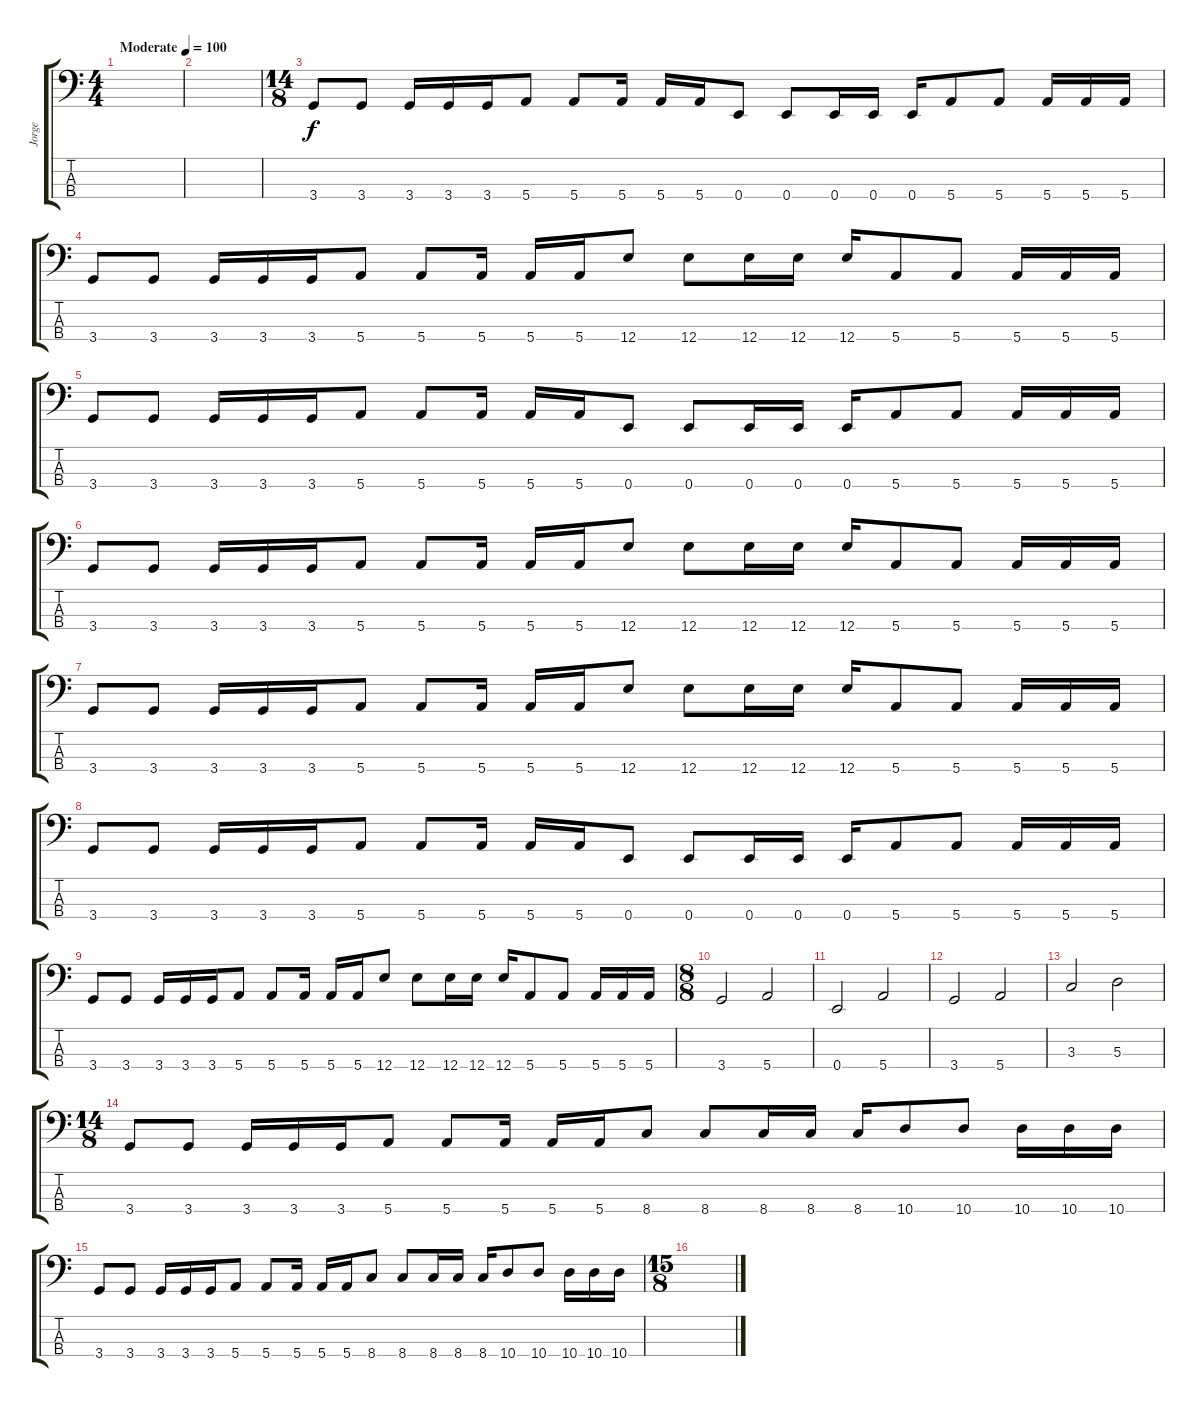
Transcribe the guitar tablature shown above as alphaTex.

\track ("Jorge" "Jorge") {instrument electricbassfinger}
\staff {score tabs}
\tuning (G2 D2 A1 E1) {hide}
\ts (4 4)
\tempo (100 "Moderate")
\clef f4
\ks c
|
|
\ts (14 8)
3.4.8 3.4.8 3.4.16 3.4.16 3.4.16 5.4.8 5.4.8 5.4.16 5.4.16 5.4.16 0.4.8 0.4.8 0.4.16 0.4.16 0.4.16 5.4.8 5.4.8 5.4.16 5.4.16 5.4.16 |
3.4.8 3.4.8 3.4.16 3.4.16 3.4.16 5.4.8 5.4.8 5.4.16 5.4.16 5.4.16 12.4.8 12.4.8 12.4.16 12.4.16 12.4.16 5.4.8 5.4.8 5.4.16 5.4.16 5.4.16 |
3.4.8 3.4.8 3.4.16 3.4.16 3.4.16 5.4.8 5.4.8 5.4.16 5.4.16 5.4.16 0.4.8 0.4.8 0.4.16 0.4.16 0.4.16 5.4.8 5.4.8 5.4.16 5.4.16 5.4.16 |
3.4.8 3.4.8 3.4.16 3.4.16 3.4.16 5.4.8 5.4.8 5.4.16 5.4.16 5.4.16 12.4.8 12.4.8 12.4.16 12.4.16 12.4.16 5.4.8 5.4.8 5.4.16 5.4.16 5.4.16 |
3.4.8 3.4.8 3.4.16 3.4.16 3.4.16 5.4.8 5.4.8 5.4.16 5.4.16 5.4.16 12.4.8 12.4.8 12.4.16 12.4.16 12.4.16 5.4.8 5.4.8 5.4.16 5.4.16 5.4.16 |
3.4.8 3.4.8 3.4.16 3.4.16 3.4.16 5.4.8 5.4.8 5.4.16 5.4.16 5.4.16 0.4.8 0.4.8 0.4.16 0.4.16 0.4.16 5.4.8 5.4.8 5.4.16 5.4.16 5.4.16 |
3.4.8 3.4.8 3.4.16 3.4.16 3.4.16 5.4.8 5.4.8 5.4.16 5.4.16 5.4.16 12.4.8 12.4.8 12.4.16 12.4.16 12.4.16 5.4.8 5.4.8 5.4.16 5.4.16 5.4.16 |
\ts (8 8)
3.4.2 5.4.2 |
0.4.2 5.4.2 |
3.4.2 5.4.2 |
3.3.2 5.3.2 |
\ts (14 8)
3.4.8 3.4.8 3.4.16 3.4.16 3.4.16 5.4.8 5.4.8 5.4.16 5.4.16 5.4.16 8.4.8 8.4.8 8.4.16 8.4.16 8.4.16 10.4.8 10.4.8 10.4.16 10.4.16 10.4.16 |
3.4.8 3.4.8 3.4.16 3.4.16 3.4.16 5.4.8 5.4.8 5.4.16 5.4.16 5.4.16 8.4.8 8.4.8 8.4.16 8.4.16 8.4.16 10.4.8 10.4.8 10.4.16 10.4.16 10.4.16 |
\ts (15 8)
